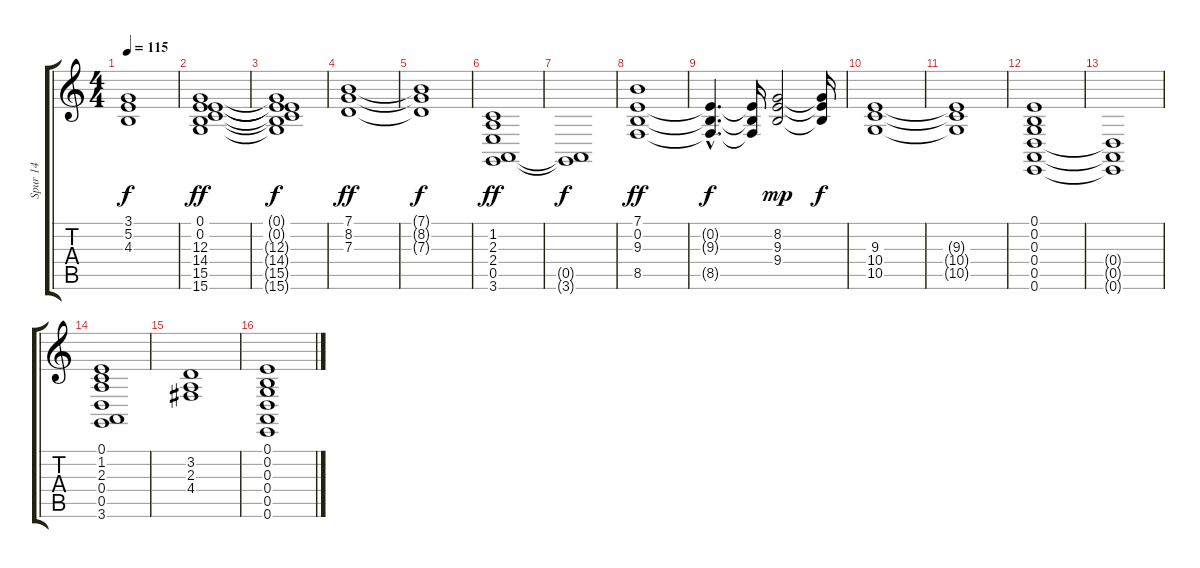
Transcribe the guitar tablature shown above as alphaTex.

\track ("Spur 14" "Spur 14") {instrument stringensemble2}
\staff {score tabs}
\tuning (E4 B3 G3 D3 A2 E2) {hide}
\ts (4 4)
\tempo 115
\clef g2
\ks c
(3.1{t} 5.2{t} 4.3{t}).1{dy f} |
(0.1 0.2 12.3 14.4 15.5 15.6).1{dy ff} |
(0.1{t} 0.2{t} 12.3{t} 14.4{t} 15.5{t} 15.6{t}).1{dy f} |
(7.1 8.2 7.3).1{dy ff} |
(7.1{t} 8.2{t} 7.3{t}).1{dy f} |
(1.2 2.3 2.4 0.5 3.6).1{dy ff} |
(0.5{t} 3.6{t}).1{dy f} |
(7.1 0.2 9.3 8.5).1{dy ff} |
(0.2{hac t} 9.3{hac t} 8.5{hac t}).4{d dy f} (0.2{t} 9.3{t} 8.5{t}).16 (8.2 9.3 9.4).2{dy mp instrument stringensemble2} (8.2{t} 9.3{t} 9.4{t}).16{dy f} |
(9.3 10.4 10.5).1 |
(9.3{t} 10.4{t} 10.5{t}).1 |
(0.1 0.2 0.3 0.4 0.5 0.6).1 |
(0.4{t} 0.5{t} 0.6{t}).1 |
(0.1 1.2 2.3 0.4 0.5 3.6).1 |
(3.2 2.3 4.4).1 |
(0.1 0.2 0.3 0.4 0.5 0.6).1
